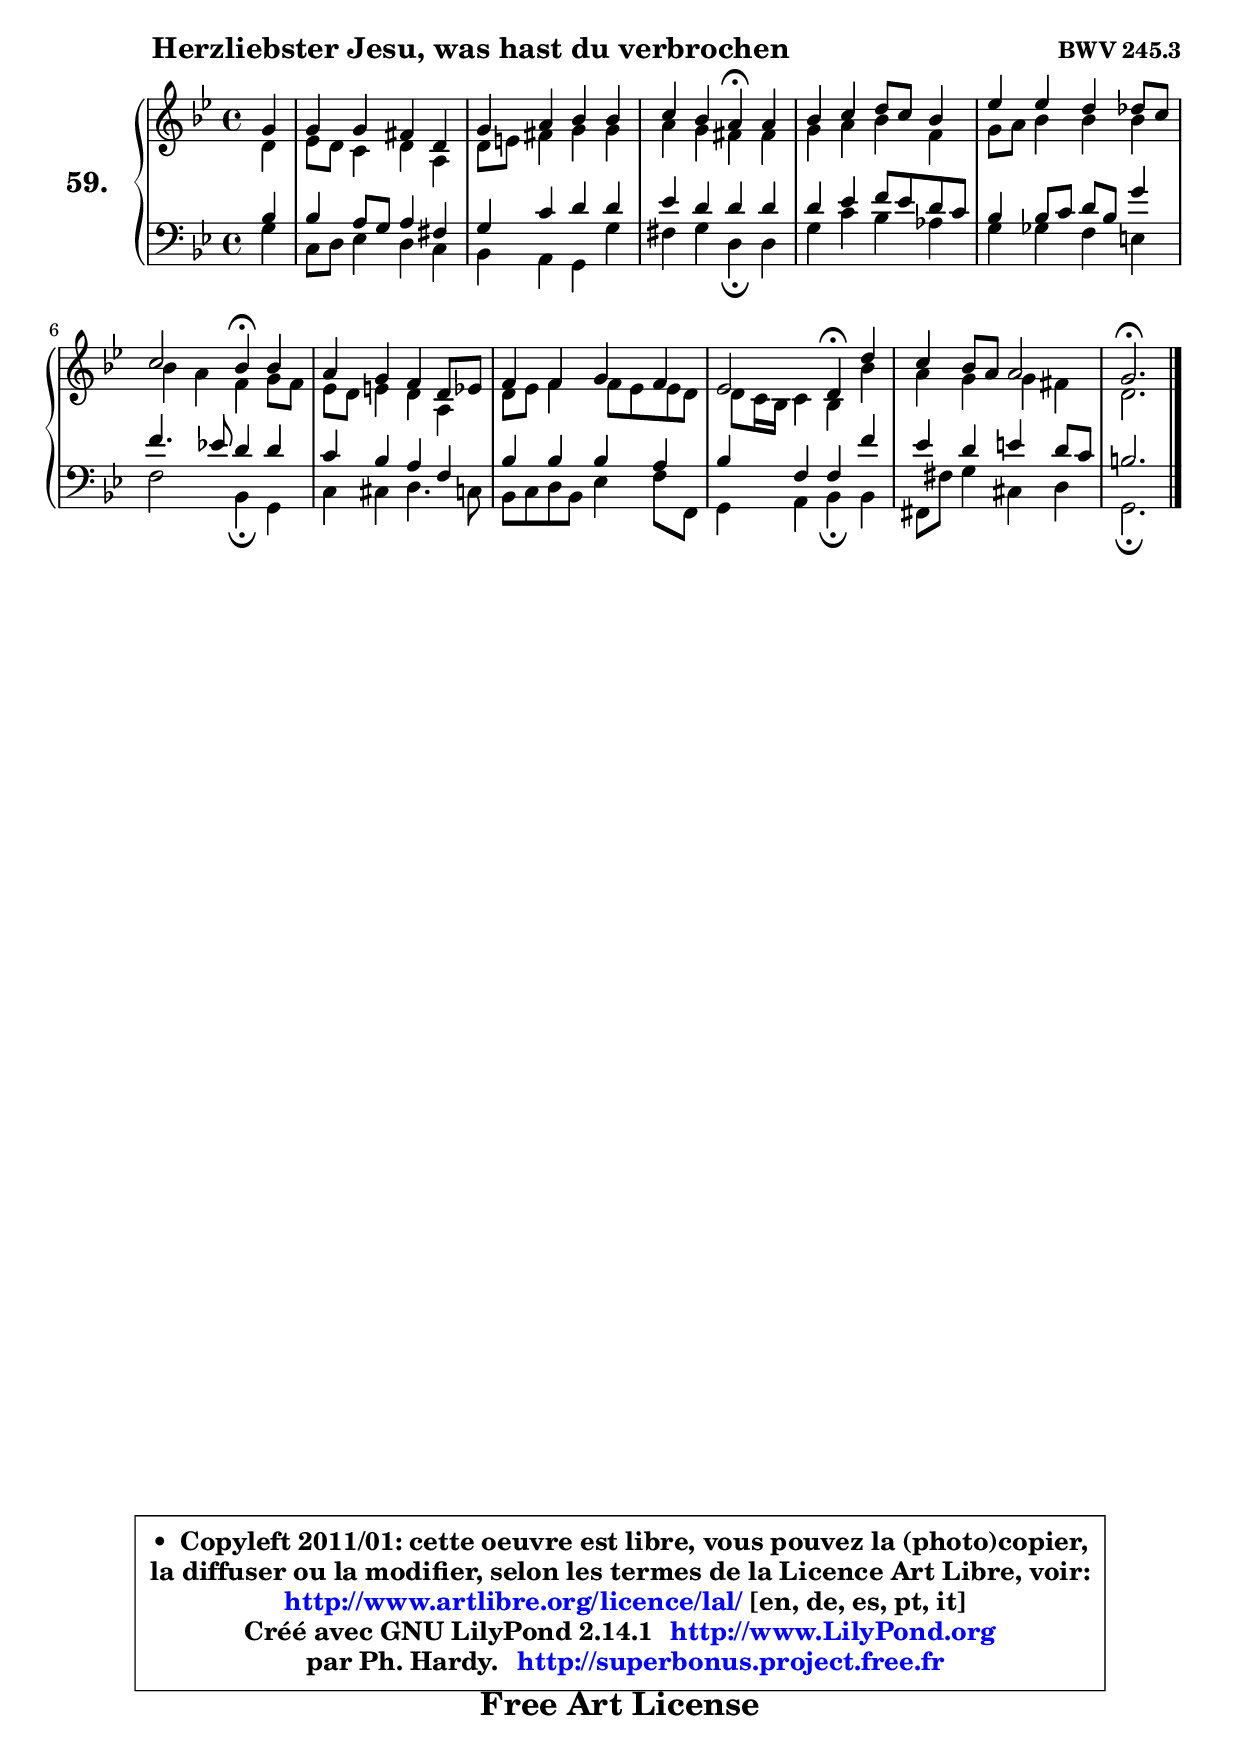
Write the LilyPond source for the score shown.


\version "2.14.1"

    \paper {
%	system-system-spacing #'padding = #0.1
%	score-system-spacing #'padding = #0.1
%	ragged-bottom = ##f
%	ragged-last-bottom = ##f
	}

    \header {
      opus = \markup { \bold "BWV 245.3" }
      piece = \markup { \hspace #9 \fontsize #2 \bold "Herzliebster Jesu, was hast du verbrochen" }
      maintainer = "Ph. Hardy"
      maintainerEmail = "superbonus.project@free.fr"
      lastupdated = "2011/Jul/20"
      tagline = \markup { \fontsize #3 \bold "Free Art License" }
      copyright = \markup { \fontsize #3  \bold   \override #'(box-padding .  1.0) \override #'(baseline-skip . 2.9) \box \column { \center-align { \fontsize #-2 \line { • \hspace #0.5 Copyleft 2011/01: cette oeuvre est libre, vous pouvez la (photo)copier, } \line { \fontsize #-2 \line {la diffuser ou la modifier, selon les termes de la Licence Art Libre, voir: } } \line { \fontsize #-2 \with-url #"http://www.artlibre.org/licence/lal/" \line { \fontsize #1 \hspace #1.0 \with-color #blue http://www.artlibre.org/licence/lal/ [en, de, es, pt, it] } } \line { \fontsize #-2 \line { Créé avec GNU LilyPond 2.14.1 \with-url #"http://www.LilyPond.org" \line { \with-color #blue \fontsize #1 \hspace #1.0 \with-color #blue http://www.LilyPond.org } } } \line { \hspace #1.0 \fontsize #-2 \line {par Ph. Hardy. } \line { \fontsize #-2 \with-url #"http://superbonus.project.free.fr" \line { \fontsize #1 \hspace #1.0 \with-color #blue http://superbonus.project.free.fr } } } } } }

	  }

  guidemidi = {
        r4 |
        R1 |
        R1 |
        r2 \tempo 4 = 30 r4 \tempo 4 = 78 r4 |
        R1 |
        R1 |
        r2 \tempo 4 = 30 r4 \tempo 4 = 78 r4 |
        R1 |
        R1 |
        r2 \tempo 4 = 30 r4 \tempo 4 = 78 r4 |
        R1 |
        \tempo 4 = 40 r2. 
	}

  upper = {
	\time 4/4
	\key g \minor
	\clef treble
	\partial 4
	\voiceOne
	<< { 
	% SOPRANO
	\set Voice.midiInstrument = "acoustic grand"
	\relative c'' {
        g4 |
        g4 g fis d |
        g4 a bes bes |
        c4 bes a\fermata a |
        bes4 c d8 c bes4 |
        es4 es d des8 c |
        c2 bes4\fermata bes4 |
        a4 g f d8 es |
        f4 f g f |
        es2 d4\fermata d' |
        c4 bes8 a a2 |
        g2.\fermata
        \bar "|."
	} % fin de relative
	}

	\context Voice="1" { \voiceTwo 
	% ALTO
	\set Voice.midiInstrument = "acoustic grand"
	\relative c' {
        d4 |
        es8 d c4 d a |
        d8 e fis4 g g |
        a4 g fis fis |
        g4 a bes f |
        g8 a bes4 bes bes |
        bes4 a f g8 f |
        es8 d e4 d a |
        d8 es f4 f8 es es d |
        d8 c16 bes c4 bes bes' |
        a4 g g fis |
        d2.
        \bar "|."
	} % fin de relative
	\oneVoice
	} >>
	}

    lower = {
	\time 4/4
	\key g \minor
	\clef bass
	\partial 4
	\voiceOne
	<< { 
	% TENOR
	\set Voice.midiInstrument = "acoustic grand"
	\relative c' {
        bes4 |
        bes4 a8 g a4 fis |
        g4 c d d |
        es4 d d d |
        d4 es f8 es d c |
        bes4 bes8 c d bes g'4 |
        f4. es!8 d4 d |
        c4 bes a f |
        bes4 bes bes a |
        bes4 f f f' |
        es4 d e d8 c |
        b2.
        \bar "|."
	} % fin de relative
	}
	\context Voice="1" { \voiceTwo 
	% BASS
	\set Voice.midiInstrument = "acoustic grand"
	\relative c' {
        g4 |
        c,8 d es4 d c |
        bes4 a g g' |
        fis4 g d\fermata d |
        g4 c bes aes |
        g4 ges f e |
        f2 bes,4\fermata g |
        c4 cis d4. c8 |
        bes8 c d bes es4 f8 f, |
        g4 a bes\fermata bes |
        fis8 fis'8 g4 cis, d |
        g,2.\fermata
        \bar "|."
	} % fin de relative
	\oneVoice
	} >>
	}


    \score { 

	\new PianoStaff <<
	\set PianoStaff.instrumentName = \markup { \bold \huge "59." }
	\new Staff = "upper" \upper
	\new Staff = "lower" \lower
	>>

    \layout {
%	ragged-last = ##f
	   }

         } % fin de score

  \score {
    \unfoldRepeats { << \guidemidi \upper \lower >> }
    \midi {
    \context {
     \Staff
      \remove "Staff_performer"
               }

     \context {
      \Voice
       \consists "Staff_performer"
                }

     \context { 
      \Score
      tempoWholesPerMinute = #(ly:make-moment 78 4)
		}
	    }
	}

